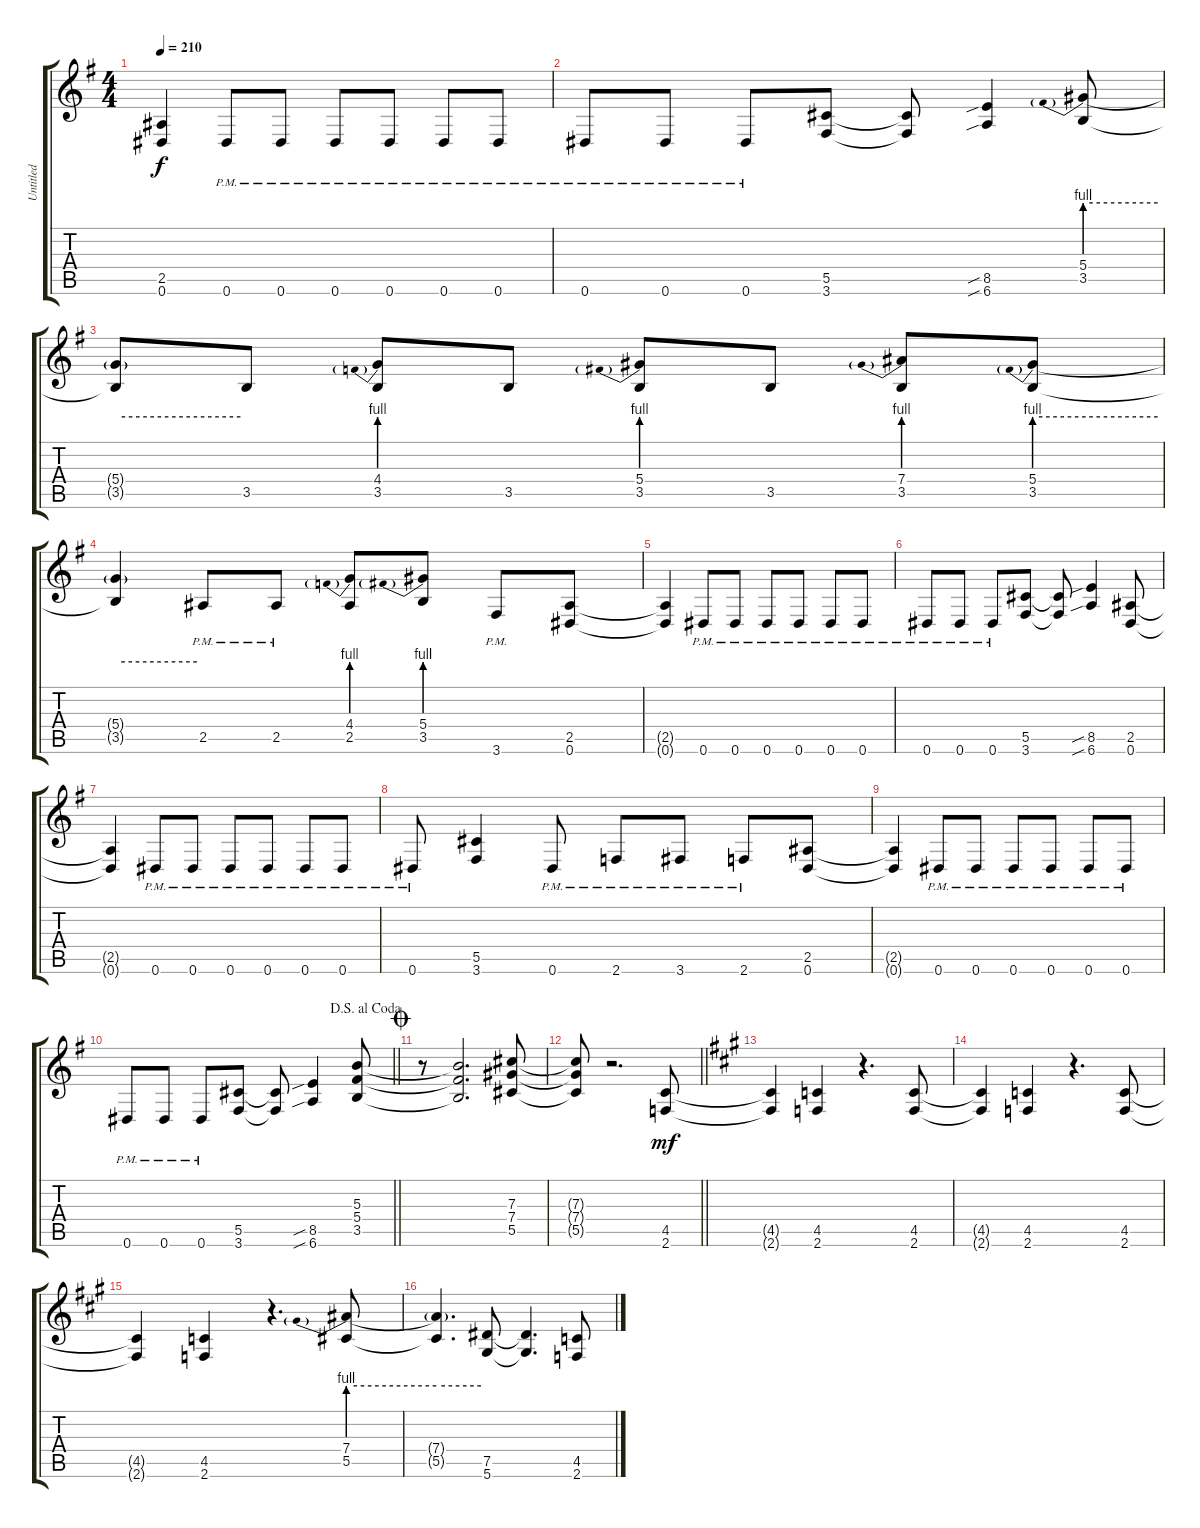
\track ("Untitled" "Untitled") {instrument distortionguitar}
\staff {score tabs}
\tuning (Eb4 Bb3 Gb3 Db3 Ab2 Eb2) {hide}
\ts (4 4)
\tempo 210
\clef g2
\ks g
(2.5{t} 0.6{t}).4{dy f} 0.6{pm}.8 0.6{pm}.8 0.6{pm}.8 0.6{pm}.8 0.6{pm}.8 0.6{pm}.8 |
0.6{pm}.8 0.6{pm}.8 0.6{pm}.8 (5.5 3.6).8 (5.5{t} 3.6{t}).8 (8.5{sib} 6.6{sib}).4 (5.4{be (prebend 0 4 60 4)} 3.5).8 |
(5.4{be (hold 0 4 60 4) t} 3.5{t}).8 3.5.8 (4.4{be (prebend 0 4 60 4)} 3.5).8 3.5.8 (5.4{be (prebend 0 4 60 4)} 3.5).8 3.5.8 (7.4{be (prebend 0 4 60 4)} 3.5).8 (5.4{be (prebend 0 4 60 4)} 3.5).8 |
(5.4{be (hold 0 4 60 4) t} 3.5{t}).4 2.5{pm}.8 2.5{pm}.8 (4.4{be (prebend 0 4 60 4)} 2.5).8 (5.4{be (prebend 0 4 60 4)} 3.5).8 3.6{pm}.8 (2.5 0.6).8 |
(2.5{t} 0.6{t}).4 0.6{pm}.8 0.6{pm}.8 0.6{pm}.8 0.6{pm}.8 0.6{pm}.8 0.6{pm}.8 |
0.6{pm}.8 0.6{pm}.8 0.6{pm}.8 (5.5 3.6).8 (5.5{t} 3.6{t}).8 (8.5{sib} 6.6{sib}).4 (2.5 0.6).8 |
(2.5{t} 0.6{t}).4 0.6{pm}.8 0.6{pm}.8 0.6{pm}.8 0.6{pm}.8 0.6{pm}.8 0.6{pm}.8 |
0.6{pm}.8 (5.5 3.6).4 0.6{pm}.8 2.6{pm}.8 3.6{pm}.8 2.6{pm}.8 (2.5 0.6).8 |
(2.5{t} 0.6{t}).4 0.6{pm}.8 0.6{pm}.8 0.6{pm}.8 0.6{pm}.8 0.6{pm}.8 0.6{pm}.8 |
\jump dalsegnoalcoda
\barLineRight lightlight
0.6{pm}.8 0.6{pm}.8 0.6{pm}.8 (5.5 3.6).8 (5.5{t} 3.6{t}).8 (8.5{sib} 6.6{sib}).4 (5.3 5.4 3.5).8 |
\jump coda
r.8 (5.3{t} 5.4{t} 3.5{t}).2{d} (7.3 7.4 5.5).8 |
\barLineRight lightlight
(7.3{t} 7.4{t} 5.5{t}).8 r.2{d} (4.5 2.6).8{dy mf} |
\ks a
(4.5{t} 2.6{t}).4 (4.5 2.6).4 r.4{d} (4.5 2.6).8 |
(4.5{t} 2.6{t}).4 (4.5 2.6).4 r.4{d} (4.5 2.6).8 |
(4.5{t} 2.6{t}).4 (4.5 2.6).4 r.4{d} (7.4{be (prebend 0 4 60 4)} 5.5).8 |
(7.4{be (hold 0 4 60 4) t} 5.5{t}).4{d} (7.5 5.6).8 (7.5{t} 5.6{t}).4{d} (4.5 2.6).8
